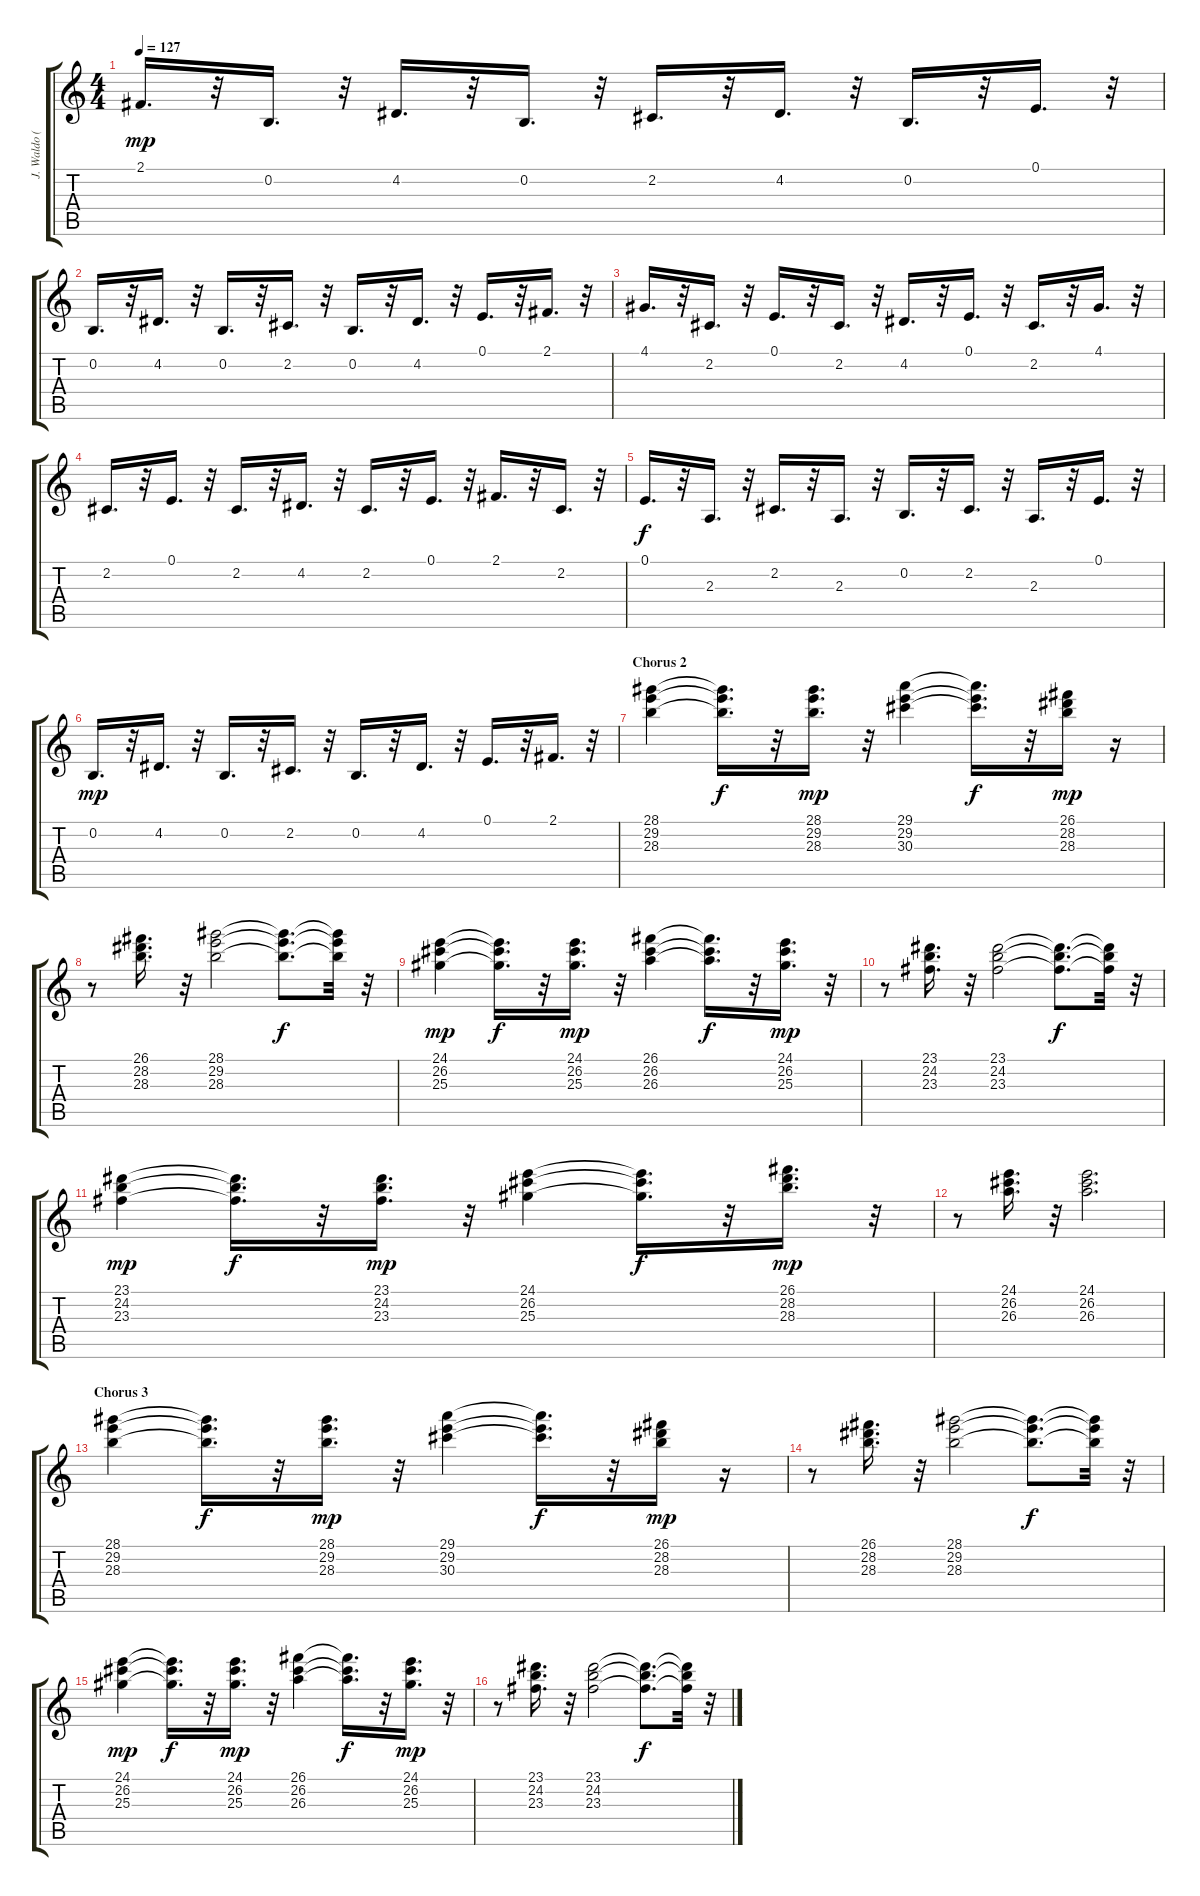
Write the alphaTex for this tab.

\track ("J. Waldo (Right)" "J. Waldo (") {instrument rockorgan}
\staff {score tabs}
\tuning (E4 B3 G3 D3 A2 E2) {hide}
\ts (4 4)
\tempo 127
\clef g2
\ks c
2.1.16{d dy mp} r.32 0.2.16{d} r.32 4.2.16{d} r.32 0.2.16{d} r.32 2.2.16{d} r.32 4.2.16{d} r.32 0.2.16{d} r.32 0.1.16{d} r.32 |
0.2.16{d} r.32 4.2.16{d} r.32 0.2.16{d} r.32 2.2.16{d} r.32 0.2.16{d} r.32 4.2.16{d} r.32 0.1.16{d} r.32 2.1.16{d} r.32 |
4.1.16{d} r.32 2.2.16{d} r.32 0.1.16{d} r.32 2.2.16{d} r.32 4.2.16{d} r.32 0.1.16{d} r.32 2.2.16{d} r.32 4.1.16{d} r.32 |
2.2.16{d} r.32 0.1.16{d} r.32 2.2.16{d} r.32 4.2.16{d} r.32 2.2.16{d} r.32 0.1.16{d} r.32 2.1.16{d} r.32 2.2.16{d} r.32 |
0.1.16{d dy f} r.32 2.3.16{d} r.32 2.2.16{d} r.32 2.3.16{d} r.32 0.2.16{d} r.32 2.2.16{d} r.32 2.3.16{d} r.32 0.1.16{d} r.32 |
0.2.16{d dy mp} r.32 4.2.16{d} r.32 0.2.16{d} r.32 2.2.16{d} r.32 0.2.16{d} r.32 4.2.16{d} r.32 0.1.16{d} r.32 2.1.16{d} r.32 |
\section ("" "Chorus 2")
(28.1 29.2 28.3).4{volume 12} (28.1{t} 29.2{t} 28.3{t}).16{d dy f} r.32 (28.1 29.2 28.3).16{d dy mp} r.32 (29.1 29.2 30.3).4 (29.1{t} 29.2{t} 30.3{t}).16{d dy f} r.32 (26.1 28.2 28.3).16{dy mp} r.16 |
r.8 (26.1 28.2 28.3).16{d} r.32 (28.1 29.2 28.3).2 (28.1{t} 29.2{t} 28.3{t}).8{d dy f} (28.1{t} 29.2{t} 28.3{t}).32 r.32 |
(24.1 26.2 25.3).4{dy mp} (24.1{t} 26.2{t} 25.3{t}).16{d dy f} r.32 (24.1 26.2 25.3).16{d dy mp} r.32 (26.1 26.2 26.3).4 (26.1{t} 26.2{t} 26.3{t}).16{d dy f} r.32 (24.1 26.2 25.3).16{d dy mp} r.32 |
r.8 (23.1 24.2 23.3).16{d} r.32 (23.1 24.2 23.3).2 (23.1{t} 24.2{t} 23.3{t}).8{d dy f} (23.1{t} 24.2{t} 23.3{t}).32 r.32 |
(23.1 24.2 23.3).4{dy mp} (23.1{t} 24.2{t} 23.3{t}).16{d dy f} r.32 (23.1 24.2 23.3).16{d dy mp} r.32 (24.1 26.2 25.3).4 (24.1{t} 26.2{t} 25.3{t}).16{d dy f} r.32 (26.1 28.2 28.3).16{d dy mp} r.32 |
r.8 (24.1 26.2 26.3).16{d} r.32 (24.1 26.2 26.3).2{d} |
\section ("" "Chorus 3")
(28.1 29.2 28.3).4 (28.1{t} 29.2{t} 28.3{t}).16{d dy f} r.32 (28.1 29.2 28.3).16{d dy mp} r.32 (29.1 29.2 30.3).4 (29.1{t} 29.2{t} 30.3{t}).16{d dy f} r.32 (26.1 28.2 28.3).16{dy mp} r.16 |
r.8 (26.1 28.2 28.3).16{d} r.32 (28.1 29.2 28.3).2 (28.1{t} 29.2{t} 28.3{t}).8{d dy f} (28.1{t} 29.2{t} 28.3{t}).32 r.32 |
(24.1 26.2 25.3).4{dy mp} (24.1{t} 26.2{t} 25.3{t}).16{d dy f} r.32 (24.1 26.2 25.3).16{d dy mp} r.32 (26.1 26.2 26.3).4 (26.1{t} 26.2{t} 26.3{t}).16{d dy f} r.32 (24.1 26.2 25.3).16{d dy mp} r.32 |
r.8 (23.1 24.2 23.3).16{d} r.32 (23.1 24.2 23.3).2 (23.1{t} 24.2{t} 23.3{t}).8{d dy f} (23.1{t} 24.2{t} 23.3{t}).32 r.32
